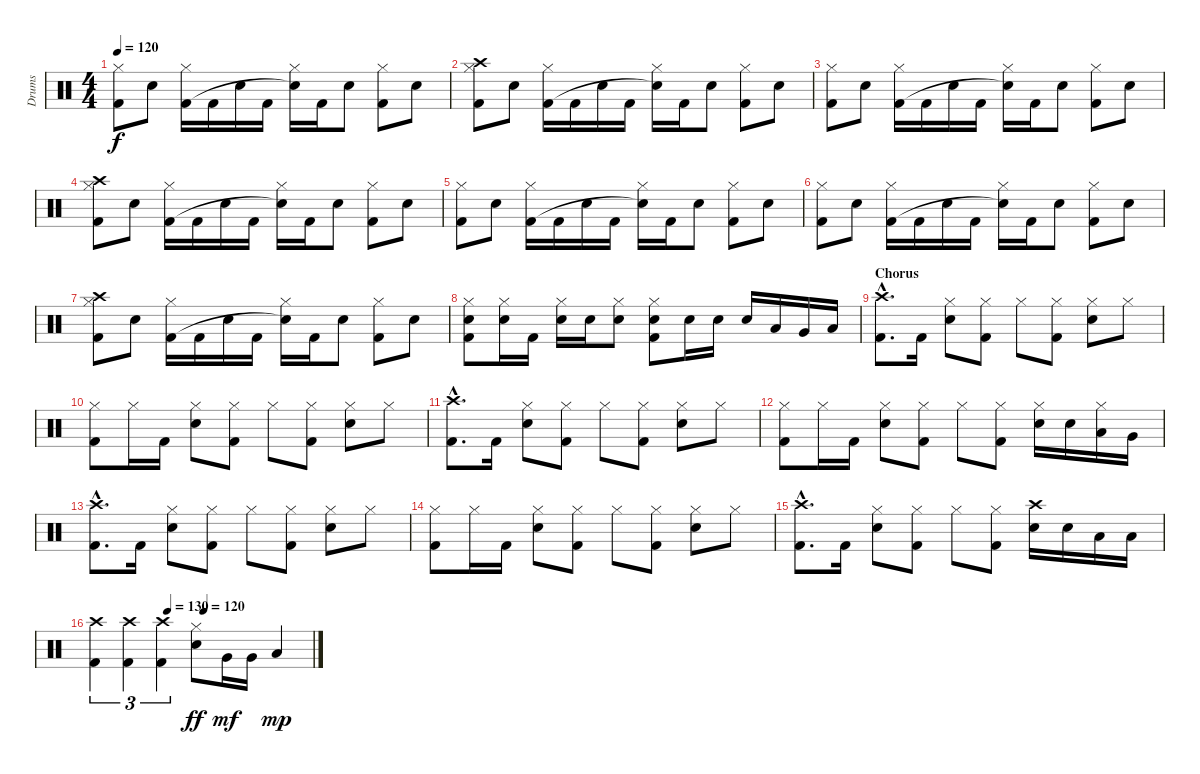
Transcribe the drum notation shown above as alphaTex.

\track ("Drums" "Drums") {instrument percussion}
\staff {score}
\articulation defaults
\ts (4 4)
\tempo 120
\clef neutral
\ks c
("Hi-Hat (closed)" "Kick (hit) 2").8{dy f} "Electric Snare (hit)".8 ("Hi-Hat (closed)" "Kick (hit) 2").16 "Kick (hit) 2".16 "Electric Snare (hit)".16 "Kick (hit) 2".16 ("Hi-Hat (closed)" "Snare (hit)"{t}).16 "Kick (hit) 2".16 "Electric Snare (hit)".8 ("Hi-Hat (closed)" "Kick (hit) 2").8 "Electric Snare (hit)".8 |
("Hi-Hat (closed)" "Crash high (hit)" "Kick (hit) 2").8 "Electric Snare (hit)".8 ("Hi-Hat (closed)" "Kick (hit) 2").16 "Kick (hit) 2".16 "Electric Snare (hit)".16 "Kick (hit) 2".16 ("Hi-Hat (closed)" "Snare (hit)"{t}).16 "Kick (hit) 2".16 "Electric Snare (hit)".8 ("Hi-Hat (closed)" "Kick (hit) 2").8 "Electric Snare (hit)".8 |
("Hi-Hat (closed)" "Kick (hit) 2").8 "Electric Snare (hit)".8 ("Hi-Hat (closed)" "Kick (hit) 2").16 "Kick (hit) 2".16 "Electric Snare (hit)".16 "Kick (hit) 2".16 ("Hi-Hat (closed)" "Snare (hit)"{t}).16 "Kick (hit) 2".16 "Electric Snare (hit)".8 ("Hi-Hat (closed)" "Kick (hit) 2").8 "Electric Snare (hit)".8 |
("Hi-Hat (closed)" "Crash high (hit)" "Kick (hit) 2").8 "Electric Snare (hit)".8 ("Hi-Hat (closed)" "Kick (hit) 2").16 "Kick (hit) 2".16 "Electric Snare (hit)".16 "Kick (hit) 2".16 ("Hi-Hat (closed)" "Snare (hit)"{t}).16 "Kick (hit) 2".16 "Electric Snare (hit)".8 ("Hi-Hat (closed)" "Kick (hit) 2").8 "Electric Snare (hit)".8 |
("Hi-Hat (closed)" "Kick (hit) 2").8 "Electric Snare (hit)".8 ("Hi-Hat (closed)" "Kick (hit) 2").16 "Kick (hit) 2".16 "Electric Snare (hit)".16 "Kick (hit) 2".16 ("Hi-Hat (closed)" "Snare (hit)"{t}).16 "Kick (hit) 2".16 "Electric Snare (hit)".8 ("Hi-Hat (closed)" "Kick (hit) 2").8 "Electric Snare (hit)".8 |
("Hi-Hat (closed)" "Kick (hit) 2").8 "Electric Snare (hit)".8 ("Hi-Hat (closed)" "Kick (hit) 2").16 "Kick (hit) 2".16 "Electric Snare (hit)".16 "Kick (hit) 2".16 ("Hi-Hat (closed)" "Snare (hit)"{t}).16 "Kick (hit) 2".16 "Electric Snare (hit)".8 ("Hi-Hat (closed)" "Kick (hit) 2").8 "Electric Snare (hit)".8 |
("Hi-Hat (closed)" "Crash high (hit)" "Kick (hit) 2").8 "Electric Snare (hit)".8 ("Hi-Hat (closed)" "Kick (hit) 2").16 "Kick (hit) 2".16 "Electric Snare (hit)".16 "Kick (hit) 2".16 ("Hi-Hat (closed)" "Snare (hit)"{t}).16 "Kick (hit) 2".16 "Electric Snare (hit)".8 ("Hi-Hat (closed)" "Kick (hit) 2").8 "Electric Snare (hit)".8 |
("Hi-Hat (closed)" "Electric Snare (hit)" "Kick (hit) 2").8 ("Hi-Hat (closed)" "Electric Snare (hit)").16 "Kick (hit) 2".16 ("Hi-Hat (closed)" "Snare (hit) 2").16 "Snare (hit) 2".16 ("Hi-Hat (closed)" "Electric Snare (hit)").8 ("Hi-Hat (closed)" "Electric Snare (hit)" "Kick (hit) 2").8 "Electric Snare (hit)".16 "Electric Snare (hit)".16 "Electric Snare (hit)".16 "Low Tom (hit)".16 "Very Low Tom (hit)".16 "Low Floor Tom (hit)".16 |
\section ("" "Chorus")
("Crash high (hit)"{hac} "Kick (hit) 2"{hac}).8{d} "Kick (hit) 2".16 ("Hi-Hat (closed)" "Electric Snare (hit)").8 ("Hi-Hat (closed)" "Kick (hit) 2").8 "Hi-Hat (closed)".8 ("Hi-Hat (closed)" "Kick (hit) 2").8 ("Hi-Hat (closed)" "Electric Snare (hit)").8 "Hi-Hat (closed)".8 |
("Hi-Hat (closed)" "Kick (hit) 2").8 "Hi-Hat (closed)".16 "Kick (hit) 2".16 ("Hi-Hat (closed)" "Electric Snare (hit)").8 ("Hi-Hat (closed)" "Kick (hit) 2").8 "Hi-Hat (closed)".8 ("Hi-Hat (closed)" "Kick (hit) 2").8 ("Hi-Hat (closed)" "Electric Snare (hit)").8 "Hi-Hat (closed)".8 |
("Crash high (hit)"{hac} "Kick (hit) 2"{hac}).8{d} "Kick (hit) 2".16 ("Hi-Hat (closed)" "Electric Snare (hit)").8 ("Hi-Hat (closed)" "Kick (hit) 2").8 "Hi-Hat (closed)".8 ("Hi-Hat (closed)" "Kick (hit) 2").8 ("Hi-Hat (closed)" "Electric Snare (hit)").8 "Hi-Hat (closed)".8 |
("Hi-Hat (closed)" "Kick (hit) 2").8 "Hi-Hat (closed)".16 "Kick (hit) 2".16 ("Hi-Hat (closed)" "Electric Snare (hit)").8 ("Hi-Hat (closed)" "Kick (hit) 2").8 "Hi-Hat (closed)".8 ("Hi-Hat (closed)" "Kick (hit) 2").8 ("Hi-Hat (closed)" "Electric Snare (hit)").16 "Electric Snare (hit)".16 ("Hi-Hat (closed)" "Low Tom (hit)").16 "Very Low Tom (hit)".16 |
("Crash high (hit)"{hac} "Kick (hit) 2"{hac}).8{d} "Kick (hit) 2".16 ("Hi-Hat (closed)" "Electric Snare (hit)").8 ("Hi-Hat (closed)" "Kick (hit) 2").8 "Hi-Hat (closed)".8 ("Hi-Hat (closed)" "Kick (hit) 2").8 ("Hi-Hat (closed)" "Electric Snare (hit)").8 "Hi-Hat (closed)".8 |
("Hi-Hat (closed)" "Kick (hit) 2").8 "Hi-Hat (closed)".16 "Kick (hit) 2".16 ("Hi-Hat (closed)" "Electric Snare (hit)").8 ("Hi-Hat (closed)" "Kick (hit) 2").8 "Hi-Hat (closed)".8 ("Hi-Hat (closed)" "Kick (hit) 2").8 ("Hi-Hat (closed)" "Electric Snare (hit)").8 "Hi-Hat (closed)".8 |
("Crash high (hit)"{hac} "Kick (hit) 2"{hac}).8{d} "Kick (hit) 2".16 ("Hi-Hat (closed)" "Electric Snare (hit)").8 ("Hi-Hat (closed)" "Kick (hit) 2").8 "Hi-Hat (closed)".8 ("Hi-Hat (closed)" "Kick (hit) 2").8 ("Crash high (hit)" "Electric Snare (hit)").16 "Electric Snare (hit)".16 "Low Tom (hit)".16 "Low Tom (hit)".16 |
\tempo (130 0.3333333333333333)
\tempo (120 0.5)
("Crash high (hit)" "Kick (hit) 2").4{tu (3 2)} ("Crash high (hit)" "Kick (hit) 2").4{tu (3 2)} ("Crash high (hit)" "Kick (hit) 2").4{tu (3 2)} ("Hi-Hat (closed)" "Electric Snare (hit)").8{dy ff} "Very Low Tom (hit)".16{dy mf} "Very Low Tom (hit)".16 "Low Floor Tom (hit)".4{dy mp}
